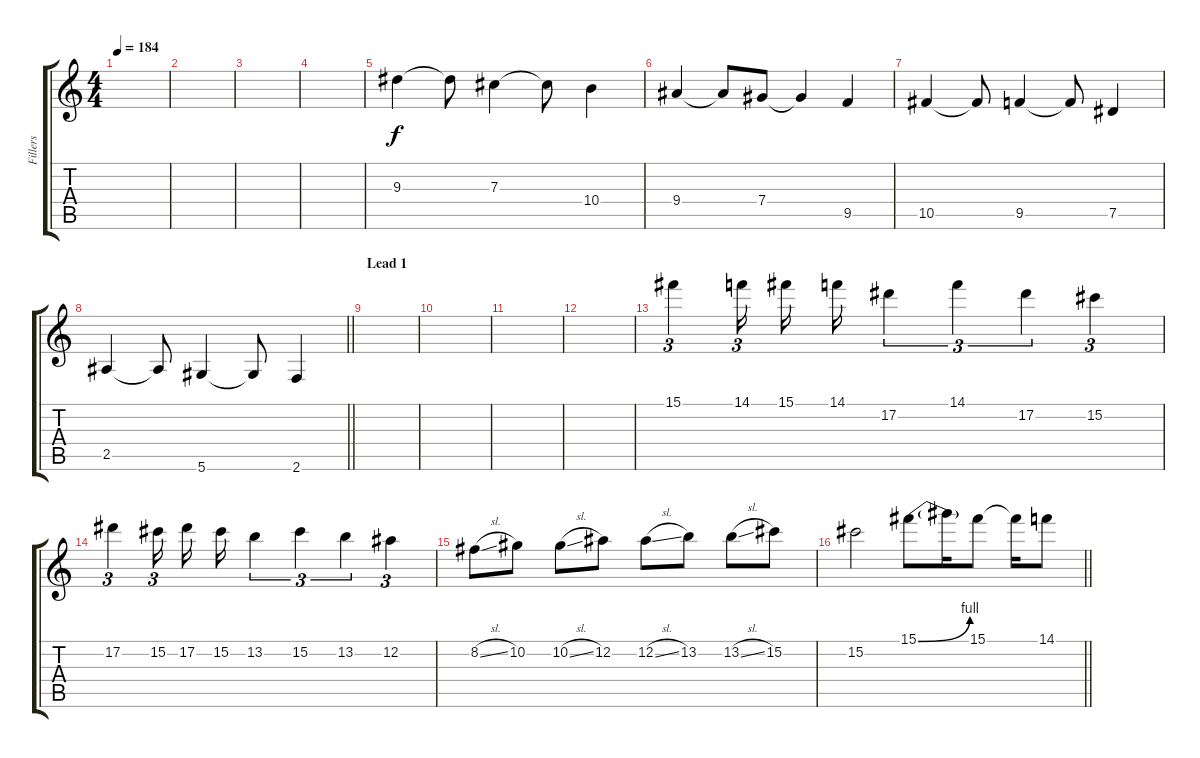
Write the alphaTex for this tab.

\track ("Fillers" "Fillers") {instrument distortionguitar}
\staff {score tabs}
\tuning (Eb4 Bb3 Gb3 Db3 Ab2 Eb2) {hide}
\ts (4 4)
\tempo 184
\clef g2
\ks c
|
|
|
|
9.3.4{instrument electricguitarclean} 9.3{t}.8 7.3.4 7.3{t}.8 10.4.4 |
9.4.4 9.4{t}.8 7.4.8 7.4{t}.4 9.5.4 |
10.5.4 10.5{t}.8 9.5.4 9.5{t}.8 7.5.4 |
\barLineRight lightlight
2.5.4 2.5{t}.8 5.6.4 5.6{t}.8 2.6.4 |
\section ("" "Lead 1")
|
|
|
|
15.1.4{tu (3 2) volume 12 balance 14 instrument distortionguitar} 14.1.16{tu (3 2)} 15.1.16 14.1.16 17.2.4{tu (3 2)} 14.1.4{tu (3 2)} 17.2.4{tu (3 2)} 15.2.4{tu (3 2)} |
17.2.4{tu (3 2)} 15.2.16{tu (3 2)} 17.2.16 15.2.16 13.2.4{tu (3 2)} 15.2.4{tu (3 2)} 13.2.4{tu (3 2)} 12.2.4{tu (3 2)} |
8.2{sl}.8 10.2.8 10.2{sl}.8 12.2.8 12.2{sl}.8 13.2.8 13.2{sl}.8 15.2.8 |
\barLineRight lightlight
15.2.2 15.1{be (bend 0 0 60 4)}.8 15.1{t}.16 15.1.8 15.1{t}.16 14.1.8
